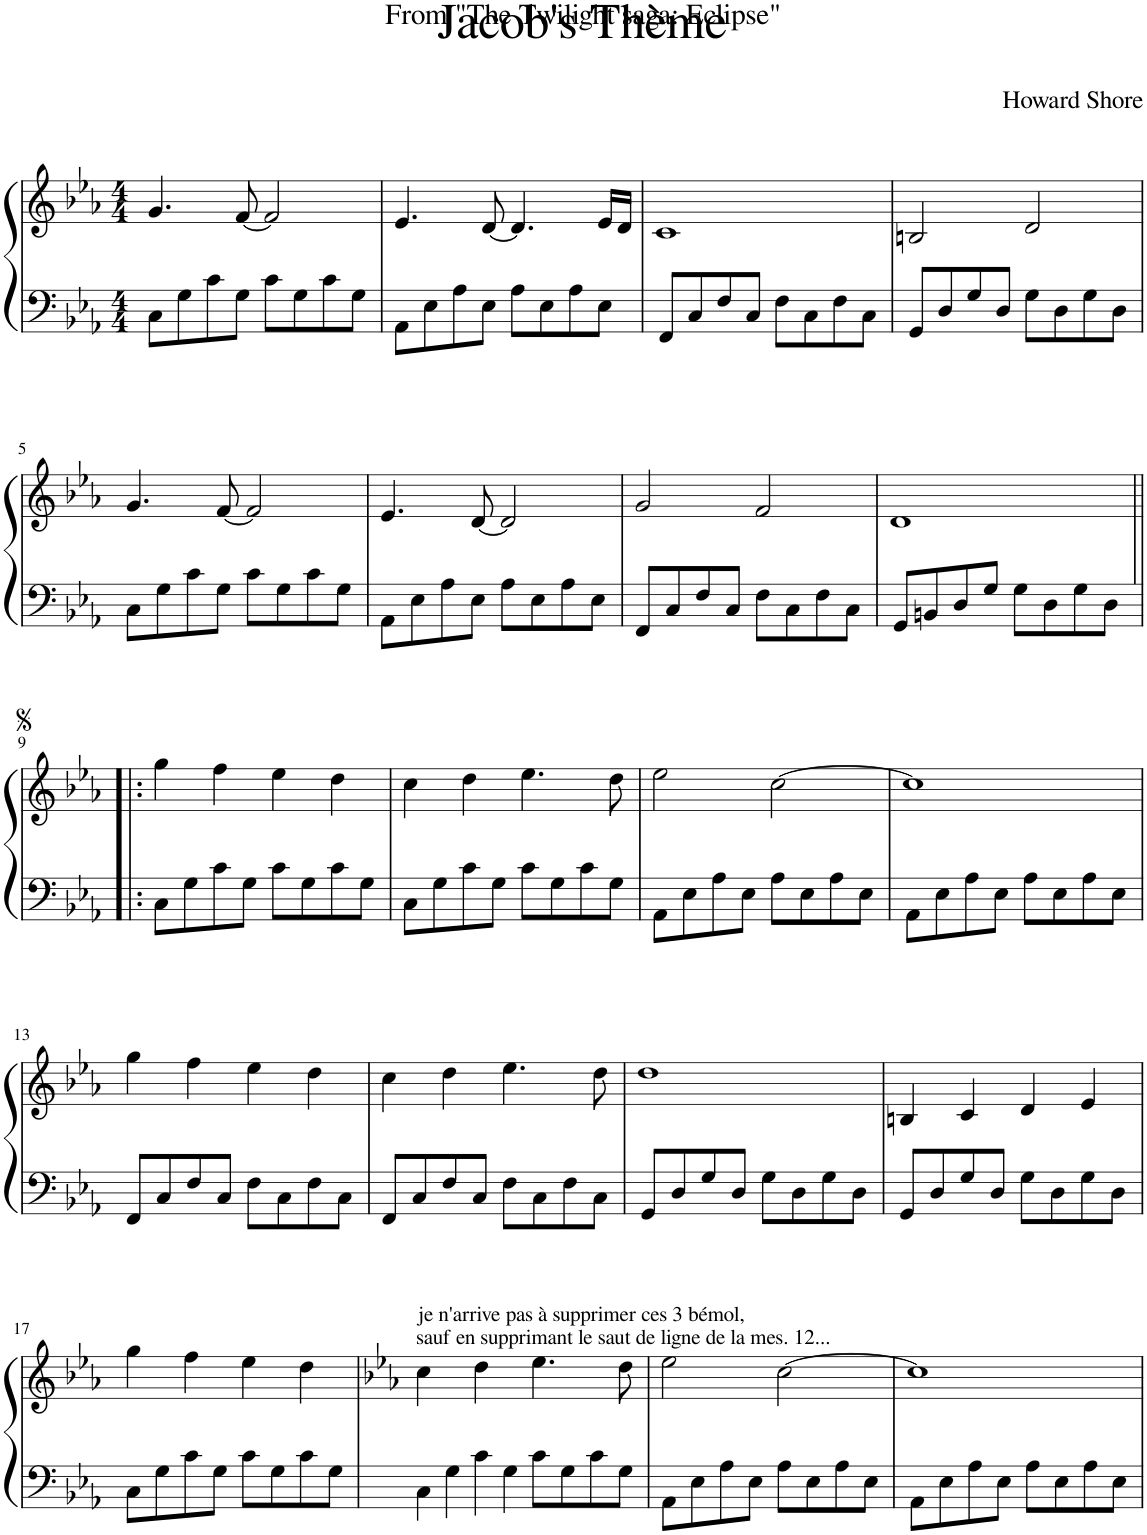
**kern	**kern
*part1	*part1
*staff2	*staff1
*I"Piano	*
*I'Pno	*
*clefF4	*clefG2
*k[b-e-a-]	*k[b-e-a-]
*M4/4	*M4/4
=1	=1
8C\L	4.g/
8G\	.
8c\	.
8G\J	[8f/
8c\L	2f/]
8G\	.
8c\	.
8G\J	.
=2	=2
8AA-\L	4.e-/
8E-\	.
8A-\	.
8E-\J	[8d/
8A-\L	4.d/]
8E-\	.
8A-\	.
8E-\J	16e-/LL
.	16d/JJ
=3	=3
8FF/L	1c
8C/	.
8F/	.
8C/J	.
8F\L	.
8C\	.
8F\	.
8C\J	.
=4	=4
8GG/L	2Bn/
8D/	.
8G/	.
8D/J	.
8G\L	2d/
8D\	.
8G\	.
8D\J	.
!!LO:LB:g=z
=5	=5
8C\L	4.g/
8G\	.
8c\	.
8G\J	[8f/
8c\L	2f/]
8G\	.
8c\	.
8G\J	.
=6	=6
8AA-\L	4.e-/
8E-\	.
8A-\	.
8E-\J	[8d/
8A-\L	2d/]
8E-\	.
8A-\	.
8E-\J	.
=7	=7
8FF/L	2g/
8C/	.
8F/	.
8C/J	.
8F\L	2f/
8C\	.
8F\	.
8C\J	.
=8	=8
8GG/L	1d
8BBn/	.
8D/	.
8G/J	.
8G\L	.
8D\	.
8G\	.
8D\J	.
!!LO:LB:g=z
=9!|:	=9!|:
8C\L	4gg\
8G\	.
8c\	4ff\
8G\J	.
8c\L	4ee-\
8G\	.
8c\	4dd\
8G\J	.
=10	=10
8C\L	4cc\
8G\	.
8c\	4dd\
8G\J	.
8c\L	4.ee-\
8G\	.
8c\	.
8G\J	8dd\
=11	=11
8AA-\L	2ee-\
8E-\	.
8A-\	.
8E-\J	.
8A-\L	[2cc\
8E-\	.
8A-\	.
8E-\J	.
=12	=12
8AA-\L	1cc]
8E-\	.
8A-\	.
8E-\J	.
8A-\L	.
8E-\	.
8A-\	.
8E-\J	.
!!LO:LB:g=z
=13	=13
8FF/L	4gg\
8C/	.
8F/	4ff\
8C/J	.
8F\L	4ee-\
8C\	.
8F\	4dd\
8C\J	.
=14	=14
8FF/L	4cc\
8C/	.
8F/	4dd\
8C/J	.
8F\L	4.ee-\
8C\	.
8F\	.
8C\J	8dd\
=15	=15
8GG/L	1dd
8D/	.
8G/	.
8D/J	.
8G\L	.
8D\	.
8G\	.
8D\J	.
=16	=16
8GG/L	4Bn/
8D/	.
8G/	4c/
8D/J	.
8G\L	4d/
8D\	.
8G\	4e-/
8D\J	.
!!LO:LB:g=z
=17	=17
8C\L	4gg\
8G\	.
8c\	4ff\
8G\J	.
8c\L	4ee-\
8G\	.
8c\	4dd\
8G\J	.
=18	=18
*	*k[b-e-a-]
!	!LO:TX:a:t=je n'arrive pas à supprimer ces 3 bémol,
!	!LO:TX:a:t=sauf en supprimant le saut de ligne de la mes. 12...
8C\L	4cc\
8G\	.
8c\	4dd\
8G\J	.
8c\L	4.ee-\
8G\	.
8c\	.
8G\J	8dd\
=19	=19
8AA-\L	2ee-\
8E-\	.
8A-\	.
8E-\J	.
8A-\L	[2cc\
8E-\	.
8A-\	.
8E-\J	.
=20	=20
8AA-\L	1cc]
8E-\	.
8A-\	.
8E-\J	.
8A-\L	.
8E-\	.
8A-\	.
8E-\J	.
=	=
*-	*-
